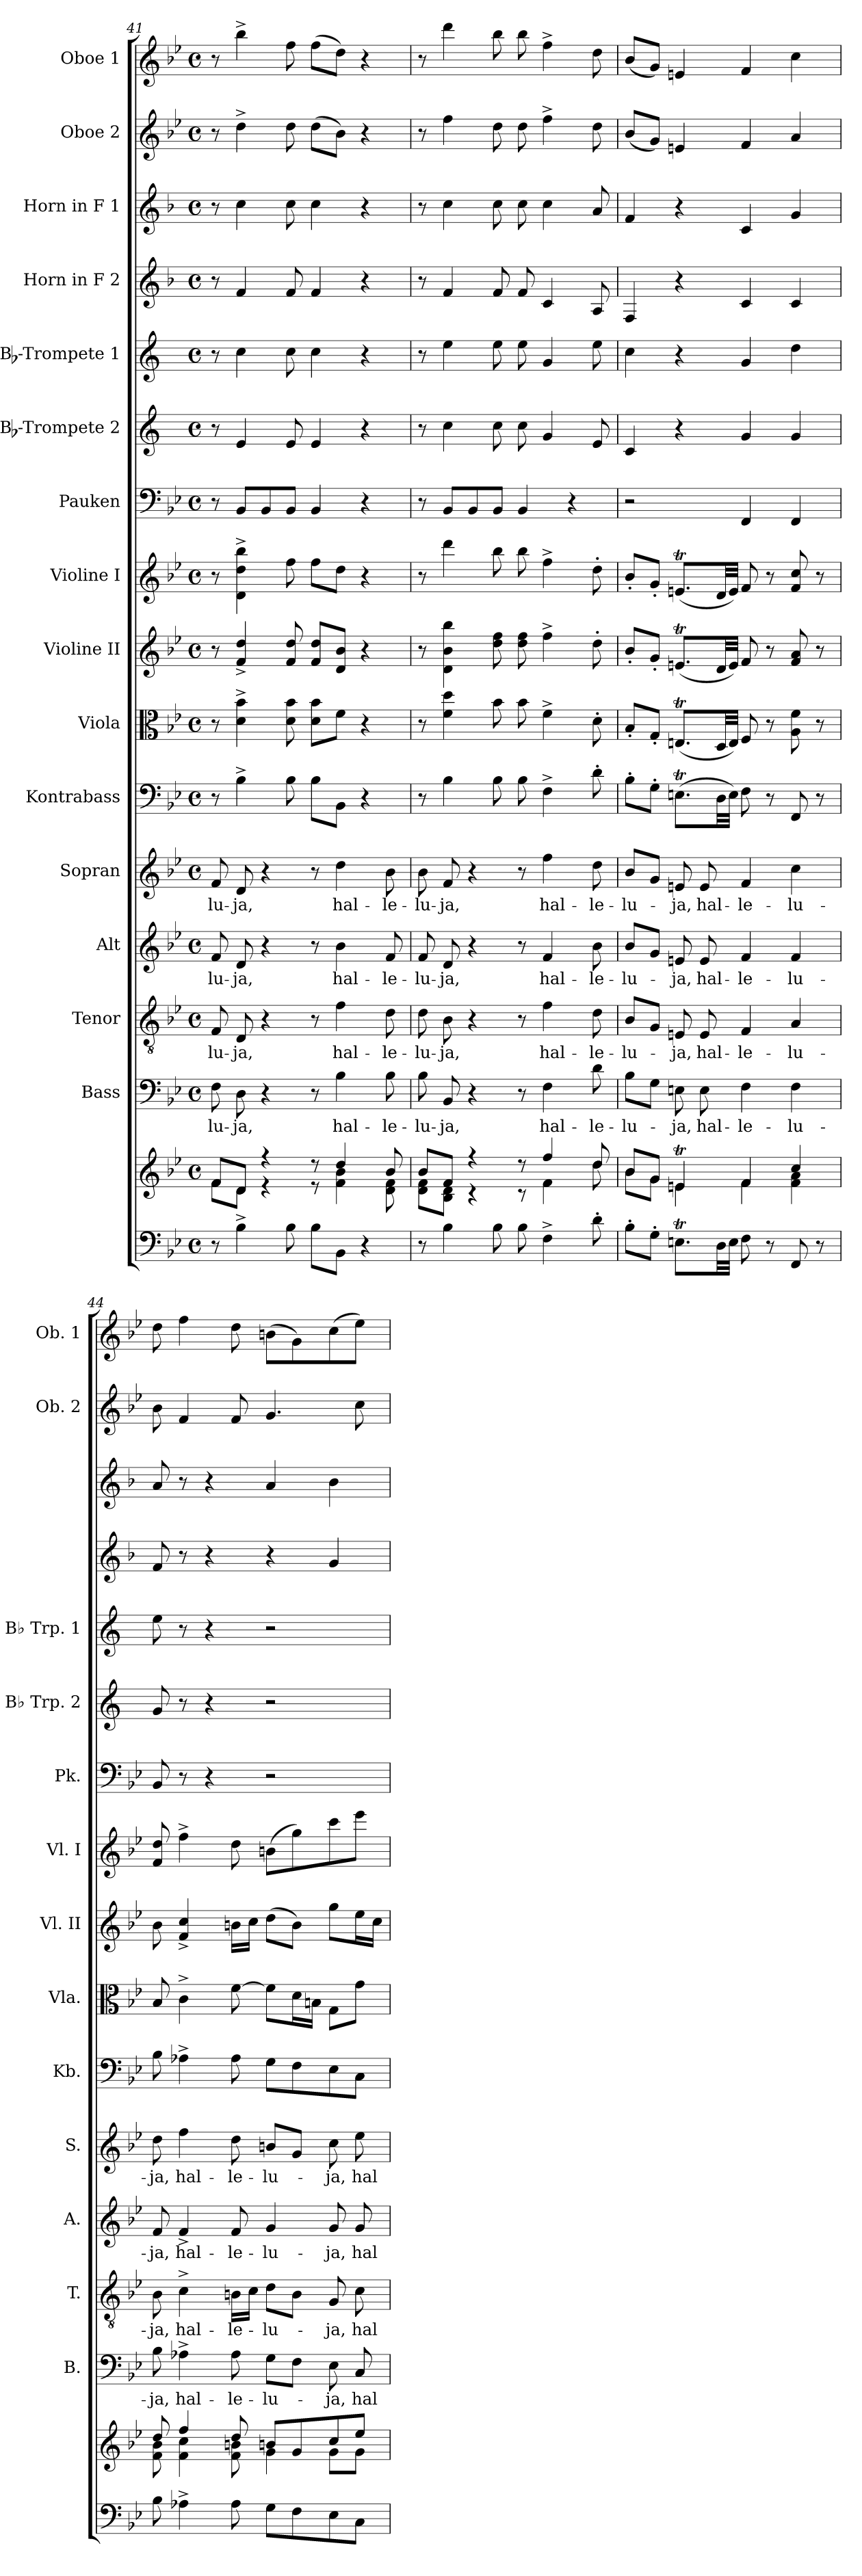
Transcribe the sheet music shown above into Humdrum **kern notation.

**kern	**kern	**kern	**text	**kern	**text	**kern	**text	**kern	**text	**kern	**kern	**kern	**kern	**kern	**kern	**kern	**kern	**kern	**kern	**kern
*part16	*part16	*part15	*part15	*part14	*part14	*part13	*part13	*part12	*part12	*part11	*part10	*part9	*part8	*part7	*part6	*part5	*part4	*part3	*part2	*part1
*staff17	*staff16	*staff15	*staff15	*staff14	*staff14	*staff13	*staff13	*staff12	*staff12	*staff11	*staff10	*staff9	*staff8	*staff7	*staff6	*staff5	*staff4	*staff3	*staff2	*staff1
*	*	*I"Bass	*	*I"Tenor	*	*I"Alt	*	*I"Sopran	*	*I"Kontrabass	*I"Viola	*I"Violine II	*I"Violine I	*I"Pauken	*I"Bb-Trompete 2	*I"Bb-Trompete 1	*I"Horn in F 2	*I"Horn in F 1	*I"Oboe 2	*I"Oboe 1
*	*	*I'B.	*	*I'T.	*	*I'A.	*	*I'S.	*	*I'Kb.	*I'Vla.	*I'Vl. II	*I'Vl. I	*I'Pk.	*I'Bb Trp. 2	*I'Bb Trp. 1	*	*	*I'Ob. 2	*I'Ob. 1
*clefF4	*clefG2	*clefF4	*	*clefGv2	*	*clefG2	*	*clefG2	*	*clefF4	*clefC3	*clefG2	*clefG2	*clefF4	*clefG2	*clefG2	*clefG2	*clefG2	*clefG2	*clefG2
*	*	*	*	*	*	*	*	*	*	*ITrd7c12	*	*	*	*	*ITrd1c2	*ITrd1c2	*ITrd4c7	*ITrd4c7	*	*
*k[b-e-]	*k[b-e-]	*k[b-e-]	*	*k[b-e-]	*	*k[b-e-]	*	*k[b-e-]	*	*k[b-e-]	*k[b-e-]	*k[b-e-]	*k[b-e-]	*k[b-e-]	*k[b-e-]	*k[b-e-]	*k[b-e-]	*k[b-e-]	*k[b-e-]	*k[b-e-]
*B-:	*B-:	*B-:	*	*B-:	*	*B-:	*	*B-:	*	*B-:	*B-:	*B-:	*B-:	*B-:	*B-:	*B-:	*B-:	*B-:	*B-:	*B-:
*M4/4	*M4/4	*M4/4	*	*M4/4	*	*M4/4	*	*M4/4	*	*M4/4	*M4/4	*M4/4	*M4/4	*M4/4	*M4/4	*M4/4	*M4/4	*M4/4	*M4/4	*M4/4
*met(c)	*met(c)	*met(c)	*	*met(c)	*	*met(c)	*	*met(c)	*	*met(c)	*met(c)	*met(c)	*met(c)	*met(c)	*met(c)	*met(c)	*met(c)	*met(c)	*met(c)	*met(c)
=41	=41	=41	=41	=41	=41	=41	=41	=41	=41	=41	=41	=41	=41	=41	=41	=41	=41	=41	=41	=41
*	*^	*	*	*	*	*	*	*	*	*	*	*	*	*	*	*	*	*	*	*
!	!	!	!	!LO:LY:b	!	!LO:LY:b	!	!LO:LY:b	!	!LO:LY:b	!	!	!	!	!	!	!	!	!	!	!
8r	8f/L	8f\L	8F\	-lu-	8F/	-lu-	8f/	-lu-	8f/	-lu-	8r	8r	8r	8r	8r	8r	8r	8r	8r	8r	8r
!	!	!	!	!LO:LY:b	!	!LO:LY:b	!	!LO:LY:b	!	!LO:LY:b	!	!	!	!	!	!	!	!	!	!	!
4B-^>\	8d/J	8d\J	8D\	-ja,	8D/	-ja,	8d/	-ja,	8d/	-ja,	4BB-^>\	4d\^> 4b-\^>	4f/^< 4dd/^<	4d\^> 4dd\^> 4bb-\^>	8BB-/L	4d/	4b-\	4B-/	4f\	4dd^>\	4bb-^>\
.	4r	4r	4r	.	4r	.	4r	.	4r	.	.	.	.	.	8BB-/	.	.	.	.	.	.
8B-\	.	.	.	.	.	.	.	.	.	.	8BB-\	8d\ 8b-\	8f/ 8dd/	8ff\	8BB-/J	8d/	8b-\	8B-/	8f\	8dd\	8ff\
8B-\L	8r	8r	8r	.	8r	.	8r	.	8r	.	8BB-\L	8d\ 8b-\L	8f/ 8dd/L	8ff\L	4BB-/	4d/	4b-\	4B-/	4f\	(>8dd\L	(>8ff\L
!	!	!	!	!LO:LY:b	!	!LO:LY:b	!	!LO:LY:b	!	!LO:LY:b	!	!	!	!	!	!	!	!	!	!	!
8BB-\J	4dd/	4f\ 4b-\	4B-\	hal-	4f\	hal-	4b-\	hal-	4dd\	hal-	8BBB-\J	8f\J	8d/ 8b-/J	8dd\J	.	.	.	.	.	8b-\J)	8dd\J)
4r	.	.	.	.	.	.	.	.	.	.	4r	4r	4r	4r	4r	4r	4r	4r	4r	4r	4r
!	!	!	!	!LO:LY:b	!	!LO:LY:b	!	!LO:LY:b	!	!LO:LY:b	!	!	!	!	!	!	!	!	!	!	!
.	8b-/	8d\ 8f\	8B-\	-le-	8d\	-le-	8f/	-le-	8b-\	-le-	.	.	.	.	.	.	.	.	.	.	.
=42	=42	=42	=42	=42	=42	=42	=42	=42	=42	=42	=42	=42	=42	=42	=42	=42	=42	=42	=42	=42	=42
!	!	!	!	!LO:LY:b	!	!LO:LY:b	!	!LO:LY:b	!	!LO:LY:b	!	!	!	!	!	!	!	!	!	!	!
8r	8b-/L	8d\ 8f\L	8B-\	-lu-	8d\	-lu-	8f/	-lu-	8b-\	-lu-	8r	8r	8r	8r	8r	8r	8r	8r	8r	8r	8r
!	!	!	!	!LO:LY:b	!	!LO:LY:b	!	!LO:LY:b	!	!LO:LY:b	!	!	!	!	!	!	!	!	!	!	!
4B-\	8f/J	8B-\ 8d\J	8BB-/	-ja,	8B-\	-ja,	8d/	-ja,	8f/	-ja,	4BB-\	4f\ 4dd\	4d\ 4b-\ 4bb-\	4ddd\	8BB-/L	4b-\	4dd\	4B-/	4f\	4ff\	4ddd\
.	4r	4r	4r	.	4r	.	4r	.	4r	.	.	.	.	.	8BB-/	.	.	.	.	.	.
8B-\	.	.	.	.	.	.	.	.	.	.	8BB-\	8b-\	8dd\ 8ff\	8bb-\	8BB-/J	8b-\	8dd\	8B-/	8f\	8dd\	8bb-\
8B-\	8r	8r	8r	.	8r	.	8r	.	8r	.	8BB-\	8b-\	8dd\ 8ff\	8bb-\	4BB-/	8b-\	8dd\	8B-/	8f\	8dd\	8bb-\
!	!	!	!	!LO:LY:b	!	!LO:LY:b	!	!LO:LY:b	!	!LO:LY:b	!	!	!	!	!	!	!	!	!	!	!
4F^>\	4ff/	4f\	4F\	hal-	4f\	hal-	4f/	hal-	4ff\	hal-	4FF^>\	4f^>\	4ff^>\	4ff^>\	.	4f/	4f/	4F/	4f\	4ff^>\	4ff^>\
.	.	.	.	.	.	.	.	.	.	.	.	.	.	.	4r	.	.	.	.	.	.
!	!	!	!	!LO:LY:b	!	!LO:LY:b	!	!LO:LY:b	!	!LO:LY:b	!	!	!	!	!	!	!	!	!	!	!
8d'>\	8dd/	8dd\	8d\	-le-	8d\	-le-	8b-\	-le-	8dd\	-le-	8D'>\	8d'>\	8dd'>\	8dd'>\	.	8d/	8dd\	8D/	8d/	8dd\	8dd\
=43	=43	=43	=43	=43	=43	=43	=43	=43	=43	=43	=43	=43	=43	=43	=43	=43	=43	=43	=43	=43	=43
!	!	!	!	!LO:LY:b	!	!LO:LY:b	!	!LO:LY:b	!	!LO:LY:b	!	!	!	!	!	!	!	!	!	!	!
8B-'>\L	8b-/L	8b-\L	8B-\L	-lu-	8B-/L	-lu-	8b-/L	-lu-	8b-/L	-lu-	8BB-'>\L	8B-'</L	8b-'</L	8b-'</L	2r	4B-/	4b-\	4BB-/	4B-/	(<8b-/L	(<8b-/L
8G'>\J	8g/J	8g\J	8G\J	.	8G/J	.	8g/J	.	8g/J	.	8GG'>\J	8G'</J	8g'</J	8g'</J	.	.	.	.	.	8g/J)	8g/J)
!	!	!	!	!LO:LY:b	!	!LO:LY:b	!	!LO:LY:b	!	!LO:LY:b	!	!	!	!	!	!	!	!	!	!	!
8.Ent\L	4ent/	4e\	8En\	-ja,	8En/	-ja,	8en/	-ja,	8en/	-ja,	(>8.EEnt\L	(<8.Ent/L	(<8.ent/L	(<8.ent/L	.	4r	4r	4r	4r	4en/	4en/
!	!	!	!	!LO:LY:b	!	!LO:LY:b	!	!LO:LY:b	!	!LO:LY:b	!	!	!	!	!	!	!	!	!	!	!
.	.	.	8E\	hal-	8E/	hal-	8e/	hal-	8e/	hal-	.	.	.	.	.	.	.	.	.	.	.
32D\LL	.	.	.	.	.	.	.	.	.	.	32DD\LL	32D/LL	32d/LL	32d/LL	.	.	.	.	.	.	.
32E\JJJ	.	.	.	.	.	.	.	.	.	.	32EE\JJJ)	32E/JJJ)	32e/JJJ)	32e/JJJ)	.	.	.	.	.	.	.
!	!	!	!	!LO:LY:b	!	!LO:LY:b	!	!LO:LY:b	!	!LO:LY:b	!	!	!	!	!	!	!	!	!	!	!
8F\	4f/	4f\	4F\	-le-	4F/	-le-	4f/	-le-	4f/	-le-	8FF\	8F/	8f/	8f/	4FF/	4f/	4f/	4F/	4F/	4f/	4f/
8r	.	.	.	.	.	.	.	.	.	.	8r	8r	8r	8r	.	.	.	.	.	.	.
!	!	!	!	!LO:LY:b	!	!LO:LY:b	!	!LO:LY:b	!	!LO:LY:b	!	!	!	!	!	!	!	!	!	!	!
8FF/	4cc/	4f\ 4a\	4F\	-lu-	4A/	-lu-	4f/	-lu-	4cc\	-lu-	8FFF/	8A\ 8f\	8f/ 8a/	8f/ 8cc/	4FF/	4f/	4cc\	4F/	4c/	4a/	4cc\
8r	.	.	.	.	.	.	.	.	.	.	8r	8r	8r	8r	.	.	.	.	.	.	.
=44	=44	=44	=44	=44	=44	=44	=44	=44	=44	=44	=44	=44	=44	=44	=44	=44	=44	=44	=44	=44	=44
!	!	!	!	!LO:LY:b	!	!LO:LY:b	!	!LO:LY:b	!	!LO:LY:b	!	!	!	!	!	!	!	!	!	!	!
8B-\	8dd/	8f\ 8b-\	8B-\	-ja,	8B-\	-ja,	8f/	-ja,	8dd\	-ja,	8BB-\	8B-/	8b-\	8f/ 8dd/	8BB-/	8f/	8dd\	8B-/	8d/	8b-\	8dd\
!	!	!	!	!LO:LY:b	!	!LO:LY:b	!	!LO:LY:b	!	!LO:LY:b	!	!	!	!	!	!	!	!	!	!	!
4A-X^>\	4ff/	4f\ 4cc\	4A-X^>\	hal-	4c^>\	hal-	4f^>/	hal-	4ff\	hal-	4AA-X^>\	4c^>\	4f/^< 4cc/^<	4ff^>\	8r	8r	8r	8r	8r	4f/	4ff\
.	.	.	.	.	.	.	.	.	.	.	.	.	.	.	4r	4r	4r	4r	4r	.	.
!	!	!	!	!LO:LY:b	!	!LO:LY:b	!	!LO:LY:b	!	!LO:LY:b	!	!	!	!	!	!	!	!	!	!	!
8A-\	8dd/	8f\ 8bn\	8A-\	-le-	16Bn\LL	-le-	8f/	-le-	8dd\	-le-	8AA-\	[8f\	16bn\LL	8dd\	.	.	.	.	.	8f/	8dd\
.	.	.	.	.	16c\JJ	.	.	.	.	.	.	.	16cc\JJ	.	.	.	.	.	.	.	.
!	!	!	!	!LO:LY:b	!	!LO:LY:b	!	!LO:LY:b	!	!LO:LY:b	!	!	!	!	!	!	!	!	!	!	!
8G\L	8bn/L	4g\	8G\L	-lu-	8d\L	-lu-	4g/	-lu-	8bn/L	-lu-	8GG\L	8f\L]	(>8dd\L	(>8bn\L	2r	2r	2r	4r	4d/	4.g/	(>8bn\L
8F\	8g/	.	8F\J	.	8B\J	.	.	.	8g/J	.	8FF\	16d\L	8b\J)	8gg\)	.	.	.	.	.	.	8g\)
.	.	.	.	.	.	.	.	.	.	.	.	16Bn\JJ	.	.	.	.	.	.	.	.	.
!	!	!	!	!LO:LY:b	!	!LO:LY:b	!	!LO:LY:b	!	!LO:LY:b	!	!	!	!	!	!	!	!	!	!	!
8E-\	8cc/	8g\L	8E-\	-ja,	8G/	-ja,	8g/	-ja,	8cc\	-ja,	8EE-\	8G\L	8gg\L	8ccc\	.	.	.	4c/	4e-\	.	(>8cc\
!	!	!	!	!LO:LY:b	!	!LO:LY:b	!	!LO:LY:b	!	!LO:LY:b	!	!	!	!	!	!	!	!	!	!	!
8C\J	8ee-/J	8g\J	8C/	hal-	8c\	hal-	8g/	hal-	8ee-\	hal-	8CC\J	8g\J	16ee-\L	8eee-\J	.	.	.	.	.	8cc\	8ee-\J)
.	.	.	.	.	.	.	.	.	.	.	.	.	16cc\JJ	.	.	.	.	.	.	.	.
*	*v	*v	*	*	*	*	*	*	*	*	*	*	*	*	*	*	*	*	*	*	*
=	=	=	=	=	=	=	=	=	=	=	=	=	=	=	=	=	=	=	=	=
*-	*-	*-	*-	*-	*-	*-	*-	*-	*-	*-	*-	*-	*-	*-	*-	*-	*-	*-	*-	*-
